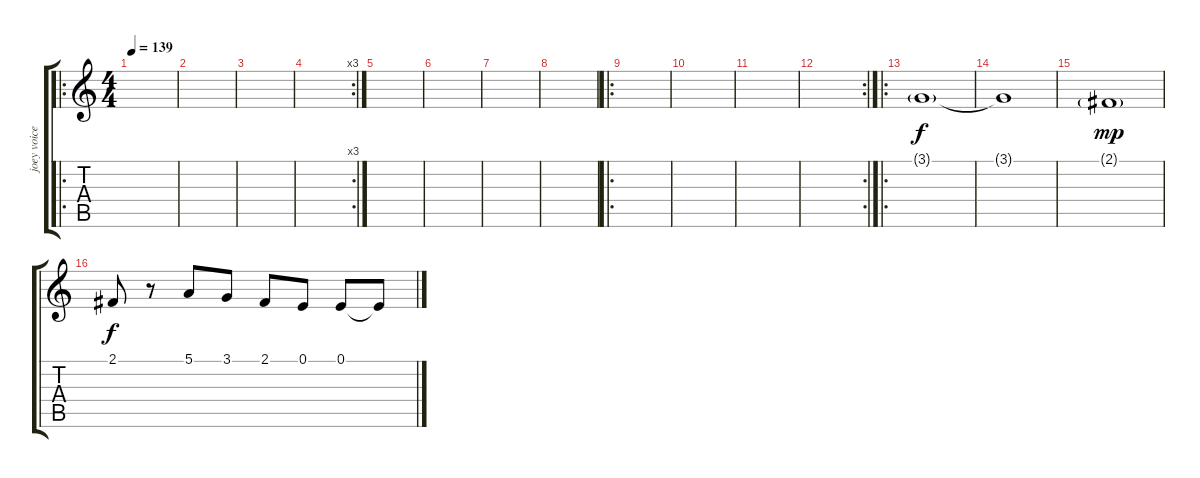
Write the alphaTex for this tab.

\track ("joey voice" "joey voice") {instrument lead2sawtooth}
\staff {score tabs}
\tuning (E4 B3 G3 D3 A2 E2) {hide}
\ro
\ts (4 4)
\tempo 139
\clef g2
\ks c
|
|
|
\rc 3
|
|
|
|
|
\ro
|
|
|
\rc 2
|
\ro
3.1{g}.1 |
3.1{t}.1{dy f} |
2.1{g}.1{dy mp} |
2.1.8{dy f} r.8 5.1.8 3.1.8 2.1.8 0.1.8 0.1.8 0.1{t}.8
